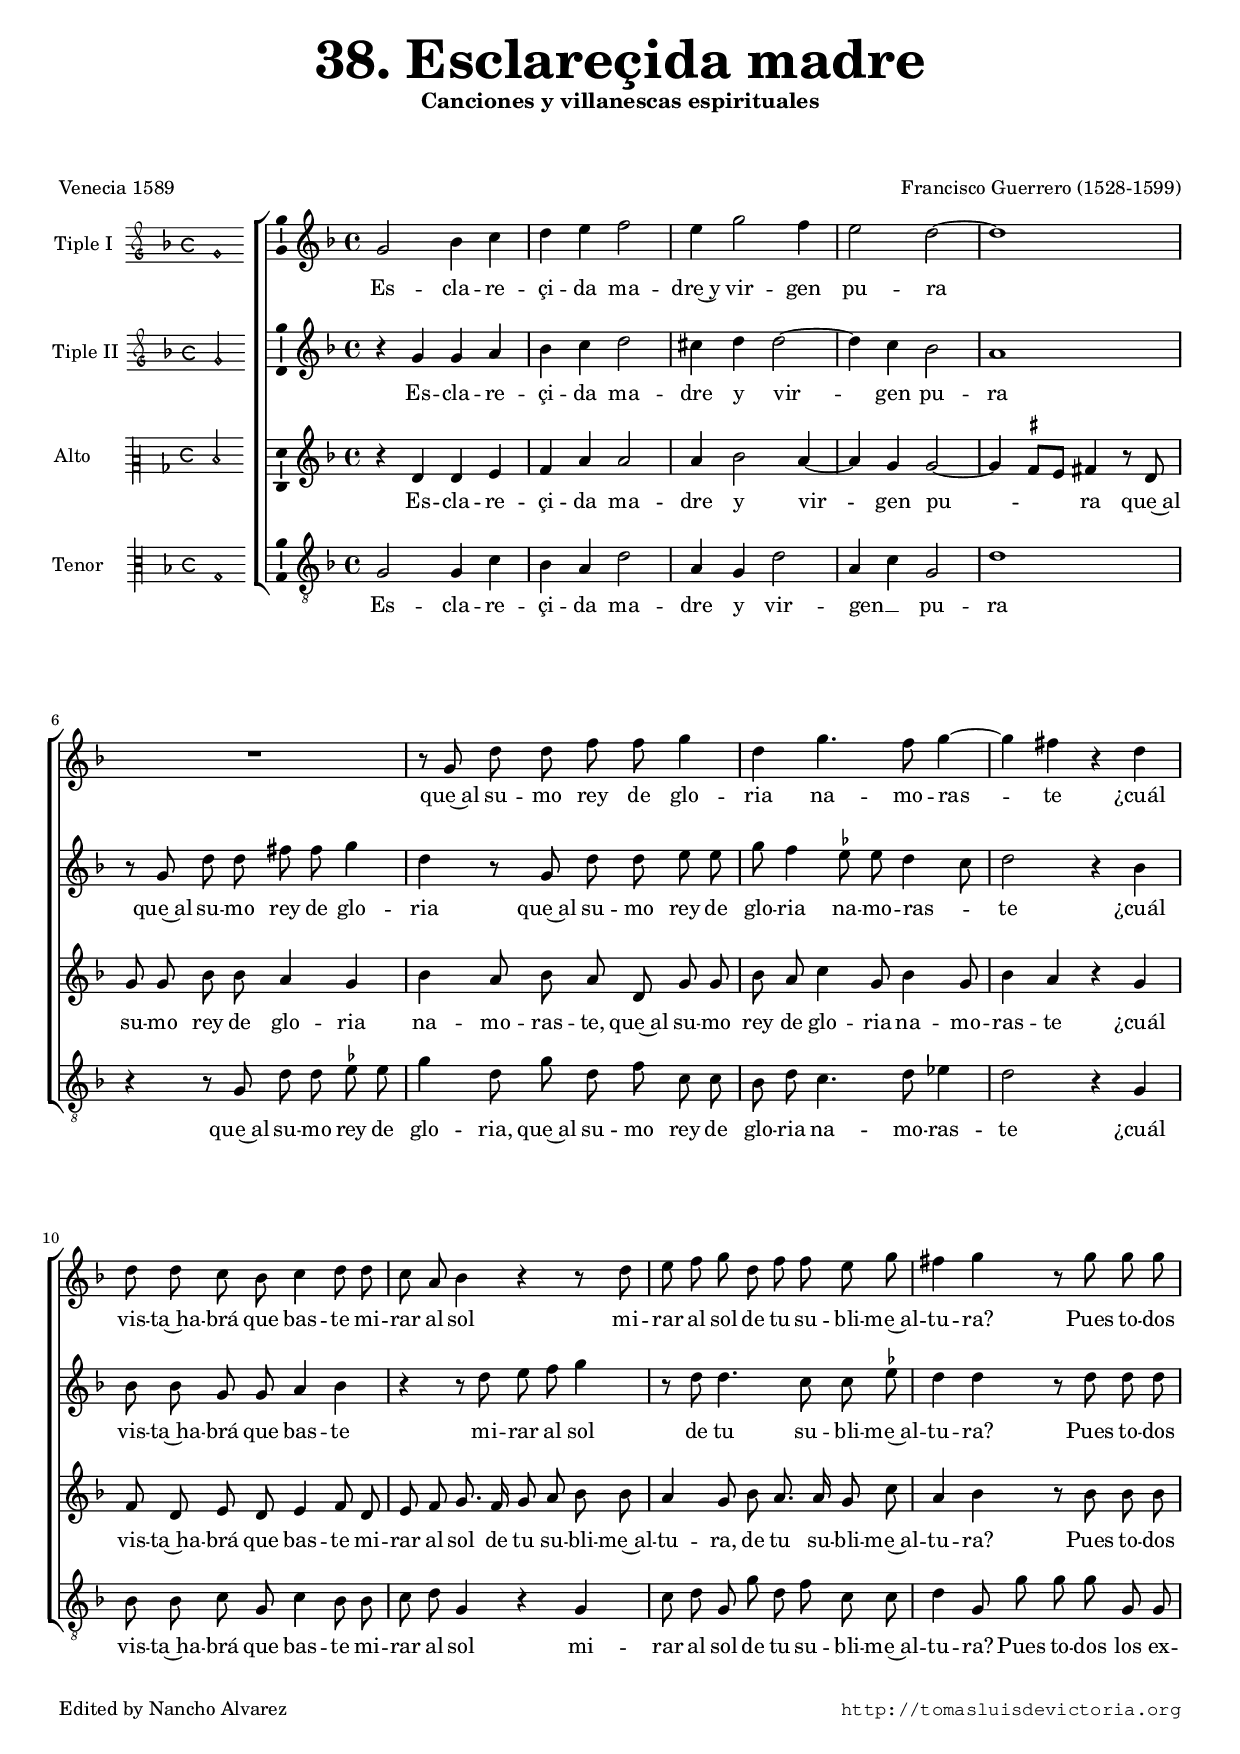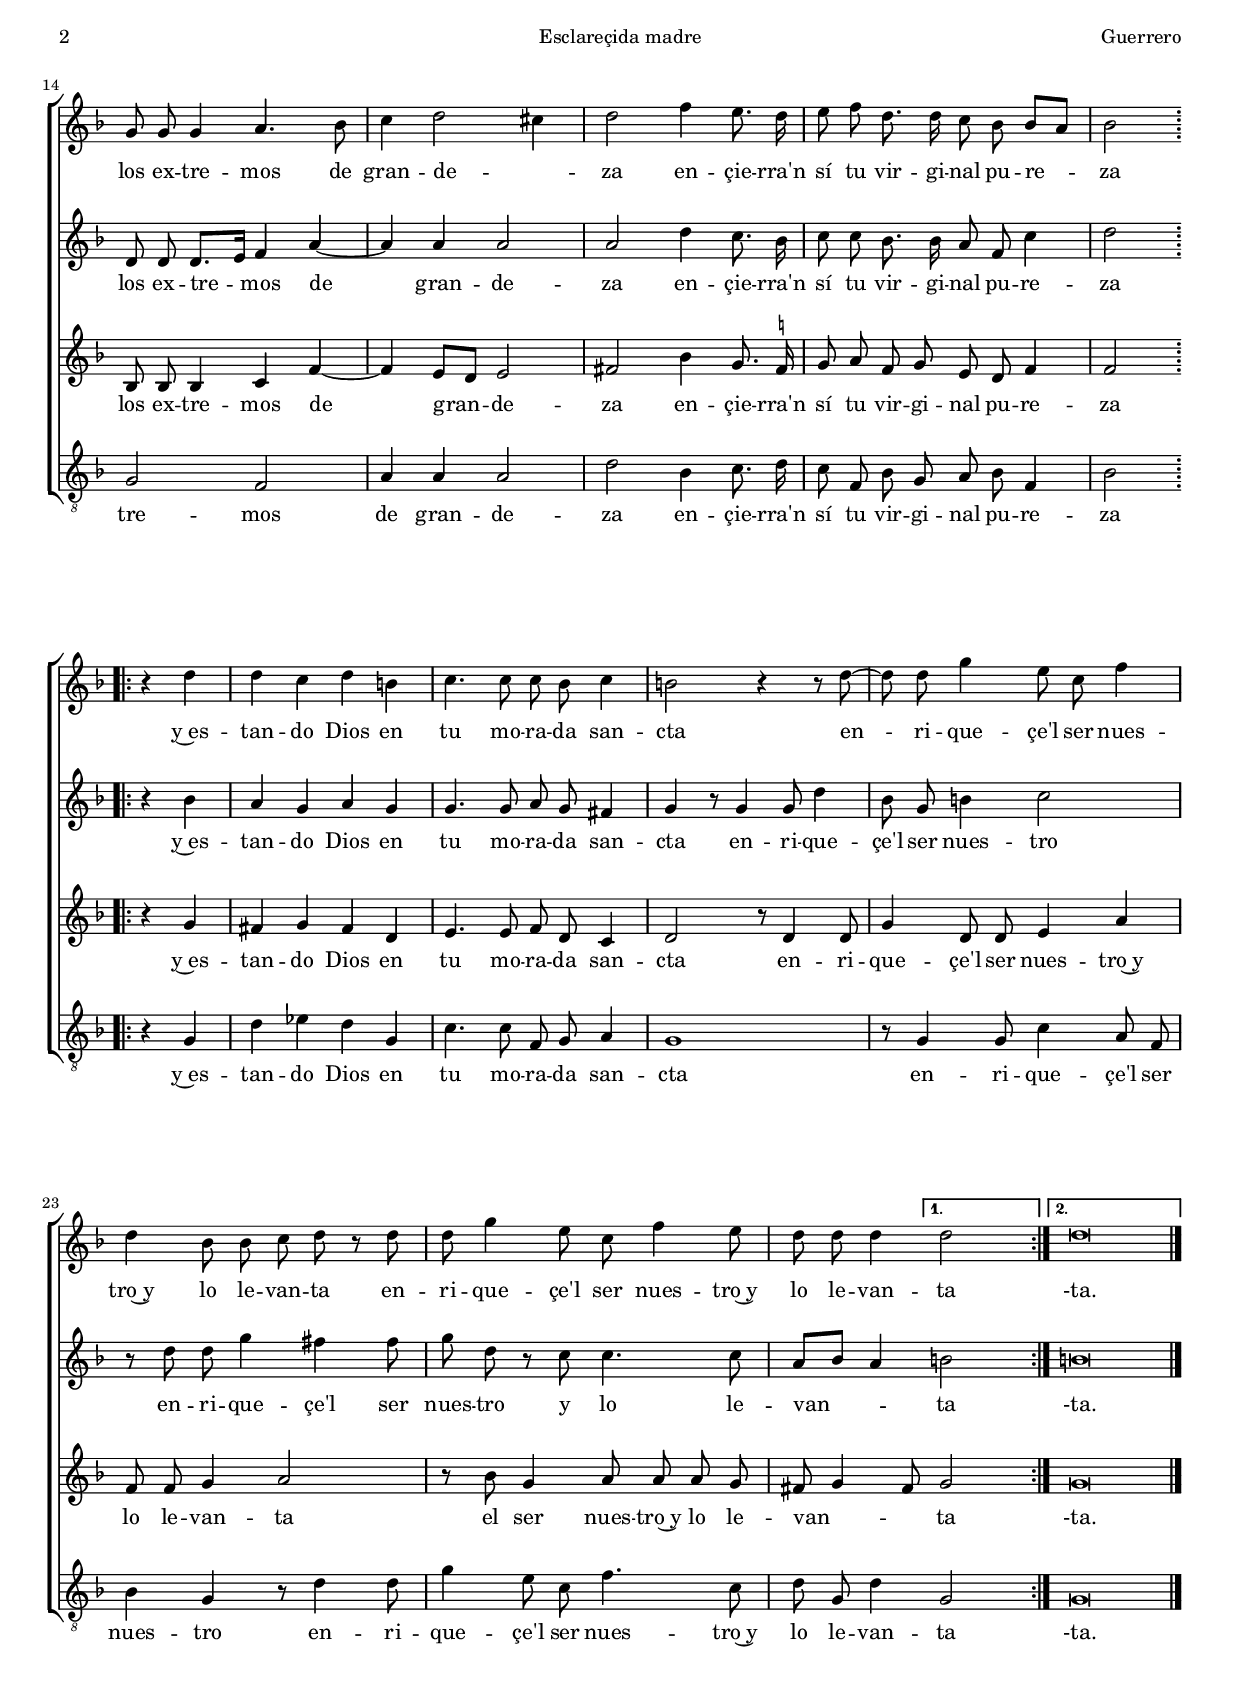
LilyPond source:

\version "2.18.0"

#(set-default-paper-size "a4")
#(set-global-staff-size 16.6)
#(ly:set-option 'point-and-click #f)
%mobile -s15.5 -i3.2

italicas=\override LyricText.font-shape = #'italic
rectas=\override LyricText.font-shape = #'upright
ss=\once \set suggestAccidentals = ##t
incipitwidth = 20
\defineBarLine ":" #'(";" ".|:" "")

htitle="Esclareçida madre"
hcomposer="Guerrero"

\header {
	title=\markup{\fontsize #5 "38. Esclareçida madre"}
	subtitle=\markup{"Canciones y villanescas espirituales" }
	subsubtitle=\markup{\null \vspace #2 }
	composer="Francisco Guerrero (1528-1599)"
        pdfauthor=\composer
	%opus="(-)"
	poet=\markup{"Venecia 1589"}
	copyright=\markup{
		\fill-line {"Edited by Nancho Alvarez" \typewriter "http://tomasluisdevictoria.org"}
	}
%	tagline=""
}


global={\key f \major \time 4/4 \skip 1*17 \skip 2 \break \bar ":"
	\repeat volta 2
	{\skip 2 \skip 1*6 \skip 2} \alternative {{\skip 2}{\skip 2}} \bar "|." }

cantus=\relative c''{
	g2 bes4 c
	d e f2
	e4 g2 f4
	e2 d ~
	d1
	R1
	r8 g, d' d f f g4
	d4 g4. f8 g4 ~
	g fis r4 d
	d8 d c bes c4 d8 d
	c a bes4 r r8 d
	e f g d f f e g
	fis4 g r8 g g g
	g, g g4 a4. bes8
	c4 d2 cis4
	d2 f4 e8. d16
	e8 f d8. d16 c8 bes bes8[ a]
	bes2
	r4 d
	d c d b
	c4. c8 c bes c4
	b2 r4 r8 d ~
	d d g4 e8 c f4
	d4 bes8 bes c d r8 d
	d g4 e8 c f4 e8
	d8 d d4 d2
	d\breve*1/4
}

cantusdos=\relative c''{
	r4 g g a
	bes c d2
	cis4 d d2 ~
	d4 c bes2
	a1
	r8 g d' d fis fis g4
	d r8 g, d' d e e
	g8 f4 \ss ees8 ees d4 c8
	d2 r4 bes
	bes8 bes g g a4 bes
	r4 r8 d e f g4
	r8 d d4. c8 c \ss ees
	d4 d r8 d d d
	d, d d8.[ e16] f4 a ~
	a a a2
	a2 d4 c8. bes16
	c8 c bes8. bes16 a8 f c'4
	d2 r4 bes
	a g a g
	g4. g8 a g fis4
	g4 r8 g4 g8 d'4
	bes8 g b4 c2
	r8 d d g4 fis fis8
	g8 d r8 c c4. c8
	a8[ bes] a4 b2
	b\breve*1/4
}

altus=\relative c'{
	r4 d d e
	f a a2
	a4 bes2 a4 ~
	a g g2 ~
	g4 \ss fis8[ e] fis!4 r8 d
	g8 g bes bes a4 g
	bes a8 bes a d, g g
	bes8 a c4 g8 bes4 g8
	bes4 a r4 g
	f8 d e d e4 f8 d
	e f g8. f16 g8 a bes bes
	a4 g8 bes a8. a16 g8 c
	a4 bes r8 bes bes bes
	bes, bes bes4 c f ~
	f e8[ d] e2
	fis bes4 g8. \ss f16
	g8 a f g e d f4
	f2 r4 g
	fis g fis d
	e4. e8 f8 d c4
	d2 r8 d4 d8
	g4 d8 d e4 a
	f8 f g4 a2
	r8 bes g4 a8 a a g
	fis8 g4 fis8 g2
	g\breve*1/4
}

tenor=\relative c'{
	g2 g4 c
	bes a d2
	a4 g d'2
	a4 c g2
	d'1
	r4 r8 g, d' d \ss ees ees
	g4 d8 g d f c c
	bes d c4. d8 ees4
	d2 r4 g,
	bes8 bes c g c4 bes8 bes
	c d g,4 r g
	c8 d g, g' d f c c
	d4 g,8 g' g g g, g
	g2 f
	a4 a a2
	d2 bes4 c8. d16
	c8 f, bes g a bes f4
	bes2 r4 g
	d'ees d g,
	c4. c8 f, g a4
	g1
	r8 g4 g8 c4 a8 f
	bes4 g r8 d'4 d8
	g4 e8 c f4. c8
	d g, d'4 g,2
	g\breve*1/4
}


textocantus=\lyricmode{
Es -- cla -- re -- çi -- da ma -- dre~y vir -- gen pu -- ra
que~al su -- mo rey de glo -- ria na -- mo -- ras -- te
¿cuál vis -- ta~ha -- brá que bas -- te mi -- rar al sol % qual vista avrá
mi -- rar al sol de tu su -- bli -- me~al -- tu -- ra? 
Pues to -- dos los ex -- tre -- mos de gran -- de -- _ za % estremos
en -- çie -- rra'n sí tu vir -- gi -- nal pu -- re -- za
y~es -- tan -- do Dios en tu mo -- ra -- da san -- cta
en -- ri -- que -- çe'l ser nues -- tro~y lo le -- van -- ta
en -- ri -- que -- çe'l ser nues -- tro~y lo le -- van -- ta
-ta.
}

textocantusdos=\lyricmode{
Es -- cla -- re -- çi -- da ma -- dre y vir -- gen pu -- ra
que~al su -- mo rey de glo -- ria 
que~al su -- mo rey de glo -- ria
na -- mo -- ras -- _ te
¿cuál vis -- ta~ha -- brá que bas -- te mi -- rar al sol % qual vista avrá
de tu su -- bli -- me~al -- tu -- ra? 
Pues to -- dos los ex -- tre -- mos de gran -- de -- za % estremos
en -- çie -- rra'n sí tu vir -- gi -- nal pu -- re -- za
y~es -- tan -- do Dios en tu mo -- ra -- da san -- cta
en -- ri -- que -- çe'l ser nues -- tro
en -- ri -- que -- çe'l ser nues -- tro y lo le -- van -- _ ta
-ta.
}

textoaltus=\lyricmode{
Es -- cla -- re -- çi -- da ma -- dre y vir -- gen pu -- _ ra
que~al su -- mo rey de glo -- ria na -- mo -- ras -- te,
que~al su -- mo rey de glo -- ria na -- mo -- ras -- te
¿cuál vis -- ta~ha -- brá que bas -- te mi -- rar al sol
de tu su -- bli -- me~al -- tu -- ra,
de tu su -- bli -- me~al -- tu -- ra? 
Pues to -- dos los ex -- tre -- mos de gran -- de -- za % estremos
en -- çie -- rra'n sí tu vir -- gi -- nal pu -- re -- za
y~es -- tan -- do Dios en tu mo -- ra -- da san -- cta
en -- ri -- que -- çe'l ser nues -- tro~y lo le -- van -- ta
el ser nues -- tro~y lo le -- van -- _ _ ta
-ta.
}

textotenor=\lyricmode{
Es -- cla -- re -- çi -- da ma -- dre y vir -- gen __ _ pu -- ra
que~al su -- mo rey de glo -- ria,
que~al su -- mo rey de glo -- ria na -- mo -- ras -- te
¿cuál vis -- ta~ha -- brá que bas -- te mi -- rar al sol % qual vista avrá
mi -- rar al sol de tu su -- bli -- me~al -- tu -- ra? 
Pues to -- dos los ex -- tre -- mos de gran -- de -- za % estremos
en -- çie -- rra'n sí tu vir -- gi -- nal pu -- re -- za
y~es -- tan -- do Dios en tu mo -- ra -- da san -- cta
en -- ri -- que -- çe'l ser nues -- tro
en -- ri -- que -- çe'l ser nues -- tro~y lo le -- van -- ta
-ta.
}

incipitcantus=\markup{
	\score{
		{ 
		\set Staff.instrumentName="Tiple I  "
		\override NoteHead.style = #'neomensural
		\override Rest.style = #'neomensural
		\override Staff.TimeSignature.style = #'neomensural
		\cadenzaOn 
		\clef "petrucci-g"
		\key f \major
		\time 4/4
		g'1
		} 
	\layout {
		\context {\Voice
			\remove Ligature_bracket_engraver
			\consists Mensural_ligature_engraver
		}
		line-width=\incipitwidth
		indent = 0
	}
	}
}

incipitcantusdos=\markup{
	\score{
		{ 
		\set Staff.instrumentName="Tiple II "
		\override NoteHead.style = #'neomensural
		\override Rest.style = #'neomensural
		\override Staff.TimeSignature.style = #'neomensural
		\cadenzaOn 
		\clef "petrucci-g"
		\key f \major
		\time 4/4
		g'2
		} 
	\layout {
		\context {\Voice
			\remove Ligature_bracket_engraver
			\consists Mensural_ligature_engraver
		}
		line-width=\incipitwidth
		indent = 0
	}
	}
}

incipitaltus=\markup{
	\score{
		{ 
		\set Staff.instrumentName="Alto      "
		\override NoteHead.style = #'neomensural
		\override Rest.style = #'neomensural
		\override Staff.TimeSignature.style = #'neomensural
		\cadenzaOn 
		\clef "petrucci-c2"
		\key f \major
		\time 4/4
		d'2
		} 
	\layout {
		\context {\Voice
			\remove Ligature_bracket_engraver
			\consists Mensural_ligature_engraver
		}
		line-width=\incipitwidth
		indent = 0
	}
	}
}

incipittenor=\markup{
	\score{
		{ 
		\set Staff.instrumentName="Tenor    "
		\override NoteHead.style = #'neomensural 
		\override Rest.style = #'neomensural
		\override Staff.TimeSignature.style = #'neomensural
		\cadenzaOn 
		\clef "petrucci-c3"
		\key f \major
		\time 4/4
		g1
		} 
	\layout {
		\context {\Voice
			\remove Ligature_bracket_engraver
			\consists Mensural_ligature_engraver
		}
		line-width=\incipitwidth
		indent=0
	}
	}
}



\score {\transpose c' c'{
\new ChoirStaff<<

	\new Staff <<\global
	\new Voice="v1" {
		\set Staff.instrumentName=\incipitcantus
		\clef "treble"
		\cantus }
	\new Lyrics \lyricsto "v1" {\textocantus }
	>>

	\new Staff <<\global
	\new Voice="v5" {
		\set Staff.instrumentName=\incipitcantusdos
		\clef "treble"
		\cantusdos }
	\new Lyrics \lyricsto "v5" {\textocantusdos }
	>>

	\new Staff <<\global
	\new Voice="v2" {
		\set Staff.instrumentName=\incipitaltus
		\clef "treble"
		\altus }
	\new Lyrics \lyricsto "v2" {\textoaltus }
	>>
	
	\new Staff <<\global
	\new Voice="v3" {
		\set Staff.instrumentName=\incipittenor
		\clef "G_8"
		\tenor }
	\new Lyrics \lyricsto "v3" {\textotenor }
	>>

	
>>

	}%transpose

\layout{ 
	\context {\Lyrics 
		\override VerticalAxisGroup.staff-affinity = #UP
		\override VerticalAxisGroup.nonstaff-relatedstaff-spacing =
			#'((basic-distance . 0) (minimum-distance . 0) (padding . 1))
		\override LyricText.font-size = #1.2
		\override LyricHyphen.minimum-distance = #0.5
	}
	\context {\Score 
		tempoHideNote = ##t
		\override BarNumber.padding = #2 
	}
	\context {\Voice 
		%melismaBusyProperties = #'()
		autoBeaming = ##f
	}
	\context {\Staff 
                %\RemoveEmptyStaves
                %\override VerticalAxisGroup.remove-first = ##t
		\override VerticalAxisGroup.staff-staff-spacing =
			#'((basic-distance . 11) (minimum-distance . 0) (padding . 1))
		\consists Ambitus_engraver 
		\override LigatureBracket.padding = #1
	}
}

%\midi { \mtempo }

}


\paper{
	evenHeaderMarkup=\markup  \fill-line { \fromproperty #'page:page-number-string \htitle \hcomposer }
	oddHeaderMarkup= \markup  \fill-line { \on-the-fly #not-first-page \hcomposer \on-the-fly #not-first-page \htitle \on-the-fly #not-first-page \fromproperty #'page:page-number-string }
	%system-count=20
	%page-count = 8
	ragged-last-bottom = ##f
	indent=3.5\cm
	system-system-spacing =
	#'((basic-distance . 20) (minimum-distance . 0) (padding . 5))
	top-system-spacing = % header
	#'((basic-distance . 9) (minimum-distance . 0) (padding . 0))
	last-bottom-spacing = % footer
	#'((basic-distance . 12) (minimum-distance . 0) (padding . 0))
	markup-system-spacing.padding = #1.5
}
